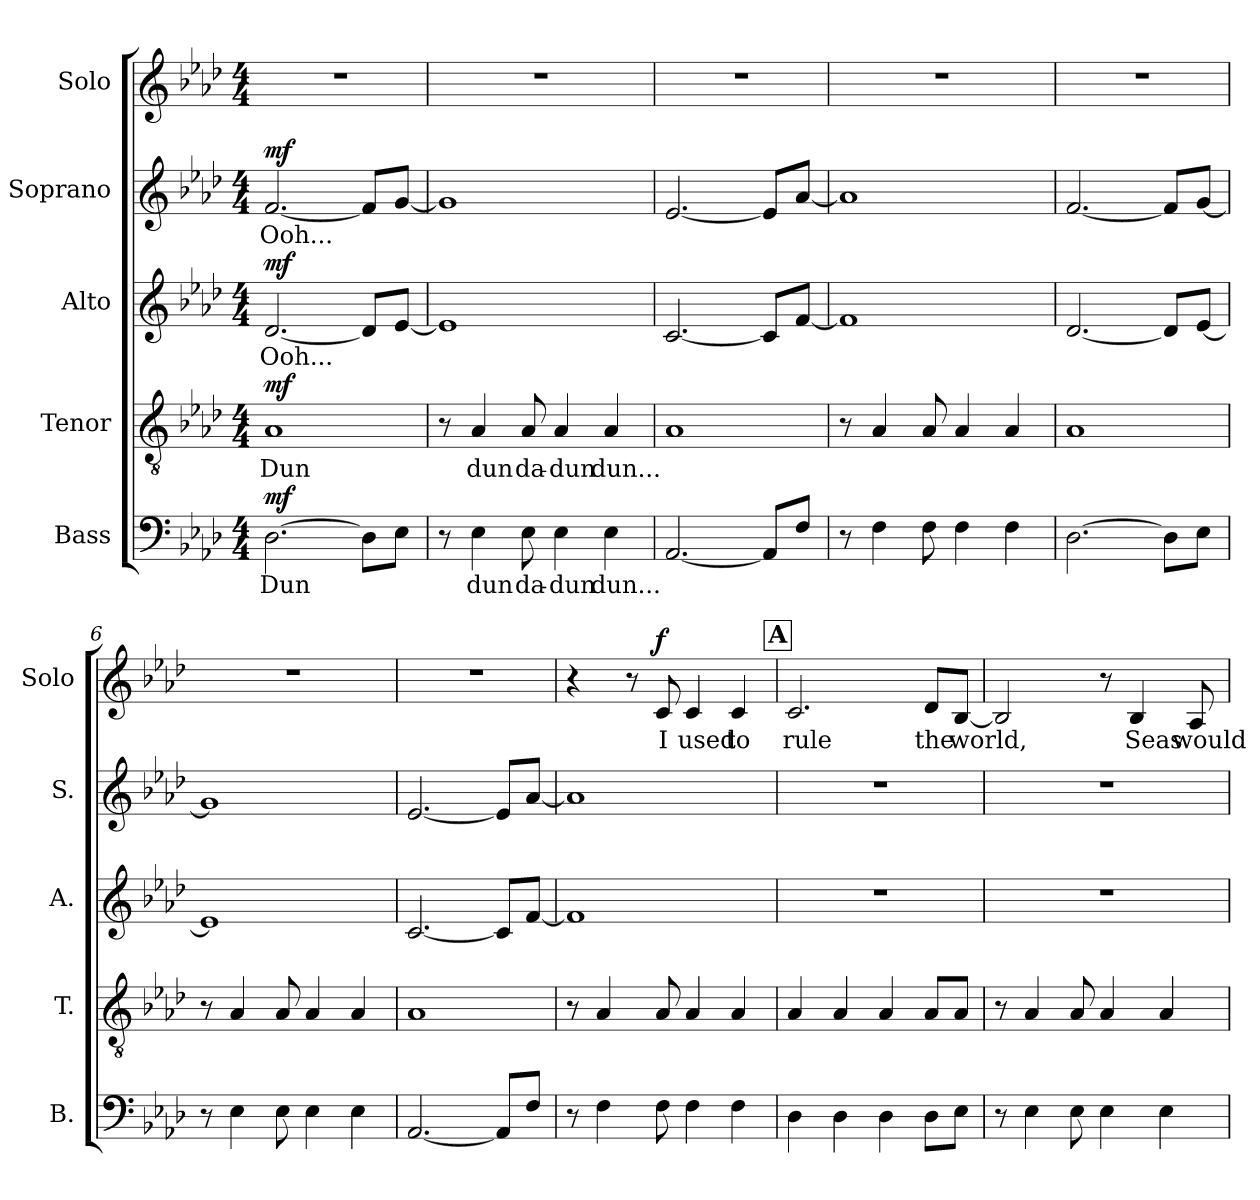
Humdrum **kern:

**kern	**text	**dynam	**kern	**text	**dynam	**kern	**text	**dynam	**kern	**text	**dynam	**kern	**text	**dynam
*part5	*part5	*part5	*part4	*part4	*part4	*part3	*part3	*part3	*part2	*part2	*part2	*part1	*part1	*part1
*staff5	*staff5	*staff5	*staff4	*staff4	*staff4	*staff3	*staff3	*staff3	*staff2	*staff2	*staff2	*staff1	*staff1	*staff1
*I"Bass	*	*	*I"Tenor	*	*	*I"Alto	*	*	*I"Soprano	*	*	*I"Solo	*	*
*I'B.	*	*	*I'T.	*	*	*I'A.	*	*	*I'S.	*	*	*I'Solo	*	*
*clefF4	*	*	*clefGv2	*	*	*clefG2	*	*	*clefG2	*	*	*clefG2	*	*
*k[b-e-a-d-]	*	*	*k[b-e-a-d-]	*	*	*k[b-e-a-d-]	*	*	*k[b-e-a-d-]	*	*	*k[b-e-a-d-]	*	*
*M4/4	*	*	*M4/4	*	*	*M4/4	*	*	*M4/4	*	*	*M4/4	*	*
*MM137	*	*	*MM137	*	*	*MM137	*	*	*MM137	*	*	*MM137	*	*
=1	=1	=1	=1	=1	=1	=1	=1	=1	=1	=1	=1	=1	=1	=1
!	!	!LO:DY:a	!	!	!LO:DY:a	!	!	!LO:DY:a	!	!	!LO:DY:a	!	!	!
[2.D-\	Dun	mf	1A-	Dun	mf	[2.d-/	Ooh...	mf	[2.f/	Ooh...	mf	1r	.	.
8D-\L]	.	.	.	.	.	8d-/L]	.	.	8f/L]	.	.	.	.	.
8E-\J	.	.	.	.	.	[8e-/J	.	.	[8g/J	.	.	.	.	.
=2	=2	=2	=2	=2	=2	=2	=2	=2	=2	=2	=2	=2	=2	=2
8r	.	.	8r	.	.	1e-]	.	.	1g]	.	.	1r	.	.
4E-\	dun	.	4A-/	dun	.	.	.	.	.	.	.	.	.	.
8E-\	da-	.	8A-/	da-	.	.	.	.	.	.	.	.	.	.
4E-\	-dun	.	4A-/	-dun	.	.	.	.	.	.	.	.	.	.
4E-\	dun...	.	4A-/	dun...	.	.	.	.	.	.	.	.	.	.
=3	=3	=3	=3	=3	=3	=3	=3	=3	=3	=3	=3	=3	=3	=3
[2.AA-/	.	.	1A-	.	.	[2.c/	.	.	[2.e-/	.	.	1r	.	.
8AA-/L]	.	.	.	.	.	8c/L]	.	.	8e-/L]	.	.	.	.	.
8F/J	.	.	.	.	.	[8f/J	.	.	[8a-/J	.	.	.	.	.
=4	=4	=4	=4	=4	=4	=4	=4	=4	=4	=4	=4	=4	=4	=4
8r	.	.	8r	.	.	1f]	.	.	1a-]	.	.	1r	.	.
4F\	.	.	4A-/	.	.	.	.	.	.	.	.	.	.	.
8F\	.	.	8A-/	.	.	.	.	.	.	.	.	.	.	.
4F\	.	.	4A-/	.	.	.	.	.	.	.	.	.	.	.
4F\	.	.	4A-/	.	.	.	.	.	.	.	.	.	.	.
=5	=5	=5	=5	=5	=5	=5	=5	=5	=5	=5	=5	=5	=5	=5
[2.D-\	.	.	1A-	.	.	[2.d-/	.	.	[2.f/	.	.	1r	.	.
8D-\L]	.	.	.	.	.	8d-/L]	.	.	8f/L]	.	.	.	.	.
8E-\J	.	.	.	.	.	[8e-/J	.	.	[8g/J	.	.	.	.	.
=6	=6	=6	=6	=6	=6	=6	=6	=6	=6	=6	=6	=6	=6	=6
8r	.	.	8r	.	.	1e-]	.	.	1g]	.	.	1r	.	.
4E-\	.	.	4A-/	.	.	.	.	.	.	.	.	.	.	.
8E-\	.	.	8A-/	.	.	.	.	.	.	.	.	.	.	.
4E-\	.	.	4A-/	.	.	.	.	.	.	.	.	.	.	.
4E-\	.	.	4A-/	.	.	.	.	.	.	.	.	.	.	.
=7	=7	=7	=7	=7	=7	=7	=7	=7	=7	=7	=7	=7	=7	=7
[2.AA-/	.	.	1A-	.	.	[2.c/	.	.	[2.e-/	.	.	1r	.	.
8AA-/L]	.	.	.	.	.	8c/L]	.	.	8e-/L]	.	.	.	.	.
8F/J	.	.	.	.	.	[8f/J	.	.	[8a-/J	.	.	.	.	.
=8	=8	=8	=8	=8	=8	=8	=8	=8	=8	=8	=8	=8	=8	=8
8r	.	.	8r	.	.	1f]	.	.	1a-]	.	.	4r	.	.
4F\	.	.	4A-/	.	.	.	.	.	.	.	.	.	.	.
.	.	.	.	.	.	.	.	.	.	.	.	8r	.	.
!	!	!	!	!	!	!	!	!	!	!	!	!	!	!LO:DY:a
8F\	.	.	8A-/	.	.	.	.	.	.	.	.	8c/	I	f
4F\	.	.	4A-/	.	.	.	.	.	.	.	.	4c/	used	.
4F\	.	.	4A-/	.	.	.	.	.	.	.	.	4c/	to	.
!!LO:LB:g=z
!!LO:REH:place=s1:a:B:fs=14:t=A
=9	=9	=9	=9	=9	=9	=9	=9	=9	=9	=9	=9	=9	=9	=9
4D-\	.	.	4A-/	.	.	1r	.	.	1r	.	.	2.c/	rule	.
4D-\	.	.	4A-/	.	.	.	.	.	.	.	.	.	.	.
4D-\	.	.	4A-/	.	.	.	.	.	.	.	.	.	.	.
8D-\L	.	.	8A-/L	.	.	.	.	.	.	.	.	8d-/L	the	.
8E-\J	.	.	8A-/J	.	.	.	.	.	.	.	.	[8B-/J	world,	.
=10	=10	=10	=10	=10	=10	=10	=10	=10	=10	=10	=10	=10	=10	=10
8r	.	.	8r	.	.	1r	.	.	1r	.	.	2B-/]	.	.
4E-\	.	.	4A-/	.	.	.	.	.	.	.	.	.	.	.
8E-\	.	.	8A-/	.	.	.	.	.	.	.	.	.	.	.
4E-\	.	.	4A-/	.	.	.	.	.	.	.	.	8r	.	.
.	.	.	.	.	.	.	.	.	.	.	.	4B-/	Seas	.
4E-\	.	.	4A-/	.	.	.	.	.	.	.	.	.	.	.
.	.	.	.	.	.	.	.	.	.	.	.	8A-/	would	.
=	=	=	=	=	=	=	=	=	=	=	=	=	=	=
*-	*-	*-	*-	*-	*-	*-	*-	*-	*-	*-	*-	*-	*-	*-
